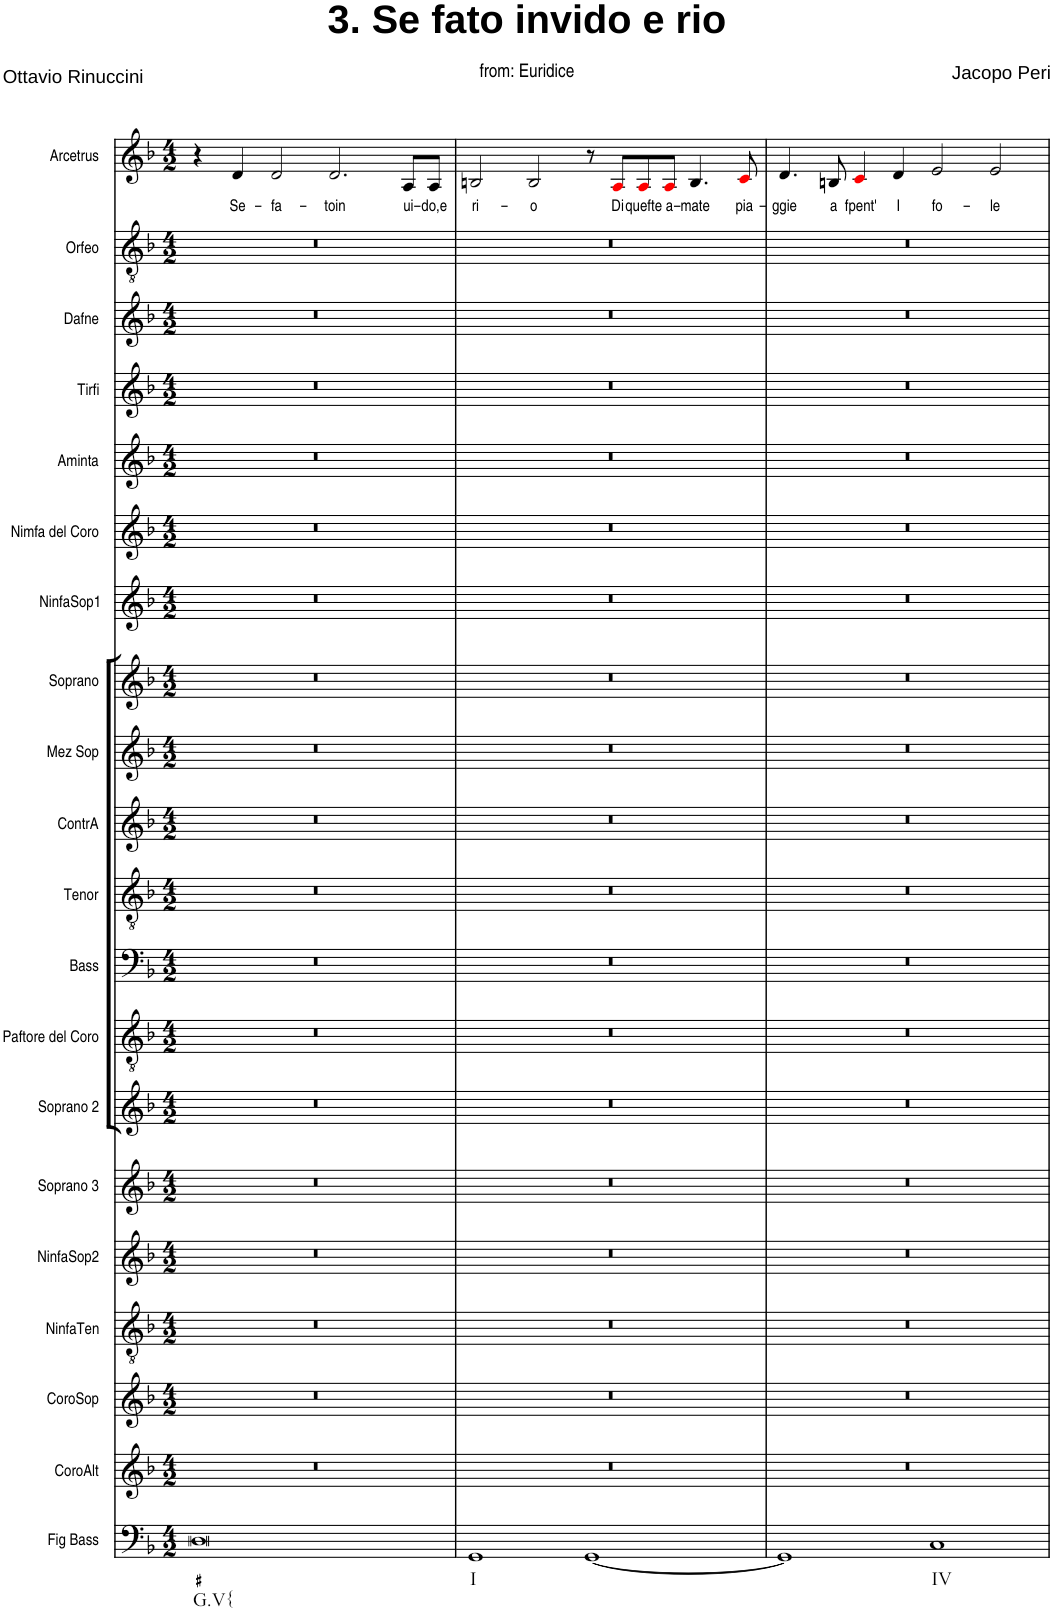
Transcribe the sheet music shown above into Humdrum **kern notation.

**kern	**kern	**kern	**kern	**kern	**kern	**kern	**kern	**kern	**kern	**kern	**kern	**kern	**kern	**kern	**kern	**kern	**kern	**kern	**kern	**text
*part20	*part19	*part18	*part17	*part16	*part15	*part14	*part13	*part12	*part11	*part10	*part9	*part8	*part7	*part6	*part5	*part4	*part3	*part2	*part1	*part1
*staff20	*staff19	*staff18	*staff17	*staff16	*staff15	*staff14	*staff13	*staff12	*staff11	*staff10	*staff9	*staff8	*staff7	*staff6	*staff5	*staff4	*staff3	*staff2	*staff1	*staff1
*I"Fig Bass	*I"CoroAlt	*I"CoroSop	*I"NinfaTen	*I"NinfaSop2	*I"Soprano 3	*I"Soprano 2	*I"Paftore del Coro	*I"Bass	*I"Tenor	*I"ContrA	*I"Mez Sop	*I"Soprano	*I"NinfaSop1	*I"Nimfa del Coro	*I"Aminta	*I"Tirfi	*I"Dafne	*I"Orfeo	*I"Arcetrus	*
*I'Fig Bass	*I'CoroAlt	*I'CoroSop	*I'NinfaTen	*I'NinfaSop2	*I'Soprano 3	*I'Soprano 2	*	*I'Bass	*I'Tenor	*I'ContrA	*I'Mez Sop	*I'Soprano	*I'NinfaSop1	*	*I'Aminta	*I'Tirfi	*I'Dafne	*I'Orfeo	*I'Arcetrus	*
*clefF4	*clefG2	*clefG2	*clefGv2	*clefG2	*clefG2	*clefG2	*clefGv2	*clefF4	*clefGv2	*clefG2	*clefG2	*clefG2	*clefG2	*clefG2	*clefG2	*clefG2	*clefG2	*clefGv2	*clefG2	*
*k[b-]	*k[b-]	*k[b-]	*k[b-]	*k[b-]	*k[b-]	*k[b-]	*k[b-]	*k[b-]	*k[b-]	*k[b-]	*k[b-]	*k[b-]	*k[b-]	*k[b-]	*k[b-]	*k[b-]	*k[b-]	*k[b-]	*k[b-]	*
*M4/2	*M4/2	*M4/2	*M4/2	*M4/2	*M4/2	*M4/2	*M4/2	*M4/2	*M4/2	*M4/2	*M4/2	*M4/2	*M4/2	*M4/2	*M4/2	*M4/2	*M4/2	*M4/2	*M4/2	*
=1	=1	=1	=1	=1	=1	=1	=1	=1	=1	=1	=1	=1	=1	=1	=1	=1	=1	=1	=1	=1
!LO:TX:b:t=G.V{	!	!	!	!	!	!	!	!	!	!	!	!	!	!	!	!	!	!	!	!
0D	0r	0r	0r	0r	0r	0r	0r	0r	0r	0r	0r	0r	0r	0r	0r	0r	0r	0r	4r	.
!	!	!	!	!	!	!	!	!	!	!	!	!	!	!	!	!	!	!	!	!LO:LY:b
.	.	.	.	.	.	.	.	.	.	.	.	.	.	.	.	.	.	.	4d/	Se-
!	!	!	!	!	!	!	!	!	!	!	!	!	!	!	!	!	!	!	!	!LO:LY:b
.	.	.	.	.	.	.	.	.	.	.	.	.	.	.	.	.	.	.	2d/	-fa-
!	!	!	!	!	!	!	!	!	!	!	!	!	!	!	!	!	!	!	!	!LO:LY:b
.	.	.	.	.	.	.	.	.	.	.	.	.	.	.	.	.	.	.	2.d/	-toin
!	!	!	!	!	!	!	!	!	!	!	!	!	!	!	!	!	!	!	!	!LO:LY:b
.	.	.	.	.	.	.	.	.	.	.	.	.	.	.	.	.	.	.	8A/L	ui-
!	!	!	!	!	!	!	!	!	!	!	!	!	!	!	!	!	!	!	!	!LO:LY:b
.	.	.	.	.	.	.	.	.	.	.	.	.	.	.	.	.	.	.	8A/J	-do,e
=2	=2	=2	=2	=2	=2	=2	=2	=2	=2	=2	=2	=2	=2	=2	=2	=2	=2	=2	=2	=2
!LO:TX:b:t=I	!	!	!	!	!	!	!	!	!	!	!	!	!	!	!	!	!	!	!	!
!	!	!	!	!	!	!	!	!	!	!	!	!	!	!	!	!	!	!	!	!LO:LY:b
1GG	0r	0r	0r	0r	0r	0r	0r	0r	0r	0r	0r	0r	0r	0r	0r	0r	0r	0r	2Bn/	ri-
!	!	!	!	!	!	!	!	!	!	!	!	!	!	!	!	!	!	!	!	!LO:LY:b
.	.	.	.	.	.	.	.	.	.	.	.	.	.	.	.	.	.	.	2B/	-o
[1GG	.	.	.	.	.	.	.	.	.	.	.	.	.	.	.	.	.	.	8r	.
!	!	!	!	!	!	!	!	!	!	!	!	!	!	!	!	!	!	!	!	!LO:LY:b
.	.	.	.	.	.	.	.	.	.	.	.	.	.	.	.	.	.	.	8Ai/L	Di
!	!	!	!	!	!	!	!	!	!	!	!	!	!	!	!	!	!	!	!	!LO:LY:b
.	.	.	.	.	.	.	.	.	.	.	.	.	.	.	.	.	.	.	8Ai/	quefte
!	!	!	!	!	!	!	!	!	!	!	!	!	!	!	!	!	!	!	!	!LO:LY:b
.	.	.	.	.	.	.	.	.	.	.	.	.	.	.	.	.	.	.	8Ai/J	a-
!	!	!	!	!	!	!	!	!	!	!	!	!	!	!	!	!	!	!	!	!LO:LY:b
.	.	.	.	.	.	.	.	.	.	.	.	.	.	.	.	.	.	.	4.B/	-mate
!	!	!	!	!	!	!	!	!	!	!	!	!	!	!	!	!	!	!	!	!LO:LY:b
.	.	.	.	.	.	.	.	.	.	.	.	.	.	.	.	.	.	.	8ci/	pia-
=3	=3	=3	=3	=3	=3	=3	=3	=3	=3	=3	=3	=3	=3	=3	=3	=3	=3	=3	=3	=3
!	!	!	!	!	!	!	!	!	!	!	!	!	!	!	!	!	!	!	!	!LO:LY:b
1GG]	0r	0r	0r	0r	0r	0r	0r	0r	0r	0r	0r	0r	0r	0r	0r	0r	0r	0r	4.d/	-ggie
!	!	!	!	!	!	!	!	!	!	!	!	!	!	!	!	!	!	!	!	!LO:LY:b
.	.	.	.	.	.	.	.	.	.	.	.	.	.	.	.	.	.	.	8Bn/	a
!	!	!	!	!	!	!	!	!	!	!	!	!	!	!	!	!	!	!	!	!LO:LY:b
.	.	.	.	.	.	.	.	.	.	.	.	.	.	.	.	.	.	.	4ci/	fpent'
!	!	!	!	!	!	!	!	!	!	!	!	!	!	!	!	!	!	!	!	!LO:LY:b
.	.	.	.	.	.	.	.	.	.	.	.	.	.	.	.	.	.	.	4d/	I
!LO:TX:b:t=IV	!	!	!	!	!	!	!	!	!	!	!	!	!	!	!	!	!	!	!	!
!	!	!	!	!	!	!	!	!	!	!	!	!	!	!	!	!	!	!	!	!LO:LY:b
1C	.	.	.	.	.	.	.	.	.	.	.	.	.	.	.	.	.	.	2e/	fo-
!	!	!	!	!	!	!	!	!	!	!	!	!	!	!	!	!	!	!	!	!LO:LY:b
.	.	.	.	.	.	.	.	.	.	.	.	.	.	.	.	.	.	.	2e/	-le
=	=	=	=	=	=	=	=	=	=	=	=	=	=	=	=	=	=	=	=	=
*-	*-	*-	*-	*-	*-	*-	*-	*-	*-	*-	*-	*-	*-	*-	*-	*-	*-	*-	*-	*-
